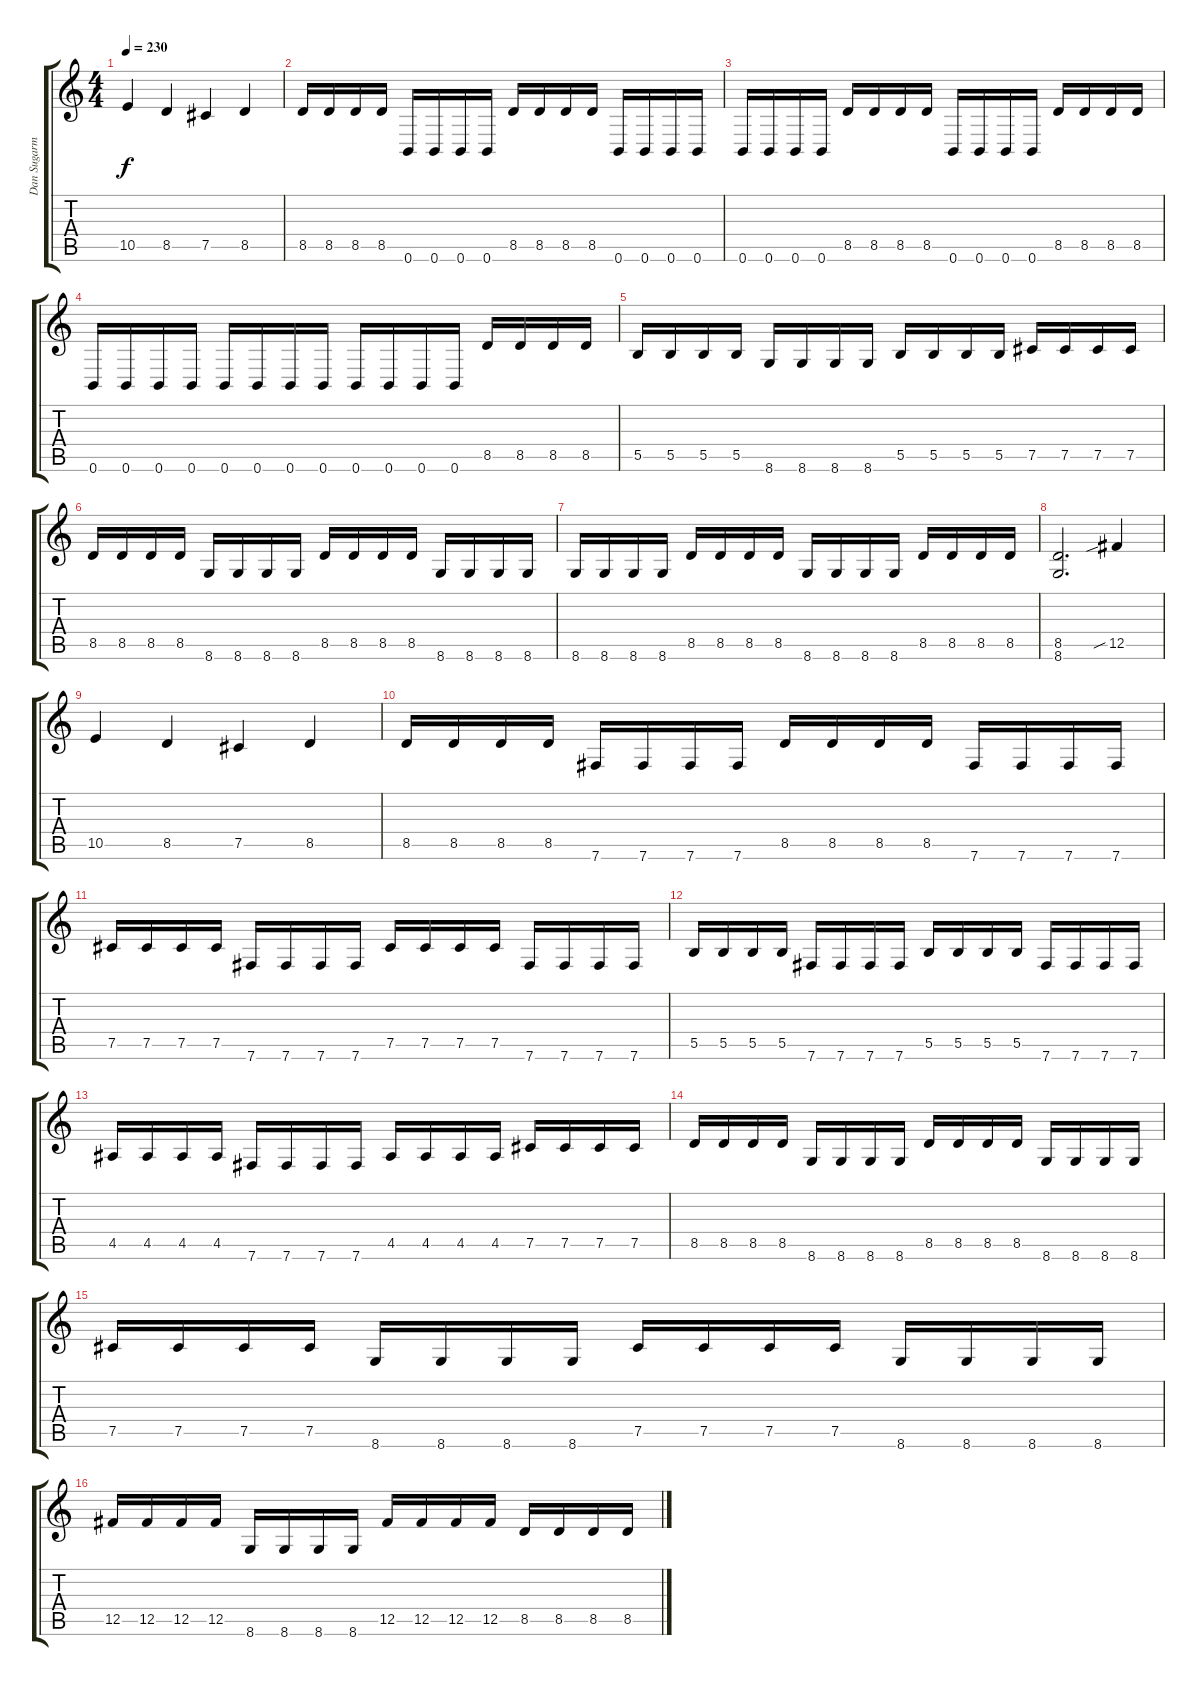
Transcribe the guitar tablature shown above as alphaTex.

\track ("Dan Sugarman" "Dan Sugarm") {instrument overdrivenguitar}
\staff {score tabs}
\tuning (Db4 Ab3 E3 B2 Gb2 B1) {hide}
\ts (4 4)
\tempo 230
\clef g2
\ks c
10.5.4{dy f} 8.5.4 7.5.4 8.5.4 |
8.5.16 8.5.16 8.5.16 8.5.16 0.6.16 0.6.16 0.6.16 0.6.16 8.5.16 8.5.16 8.5.16 8.5.16 0.6.16 0.6.16 0.6.16 0.6.16 |
0.6.16 0.6.16 0.6.16 0.6.16 8.5.16 8.5.16 8.5.16 8.5.16 0.6.16 0.6.16 0.6.16 0.6.16 8.5.16 8.5.16 8.5.16 8.5.16 |
0.6.16 0.6.16 0.6.16 0.6.16 0.6.16 0.6.16 0.6.16 0.6.16 0.6.16 0.6.16 0.6.16 0.6.16 8.5.16 8.5.16 8.5.16 8.5.16 |
5.5.16 5.5.16 5.5.16 5.5.16 8.6.16 8.6.16 8.6.16 8.6.16 5.5.16 5.5.16 5.5.16 5.5.16 7.5.16 7.5.16 7.5.16 7.5.16 |
8.5.16 8.5.16 8.5.16 8.5.16 8.6.16 8.6.16 8.6.16 8.6.16 8.5.16 8.5.16 8.5.16 8.5.16 8.6.16 8.6.16 8.6.16 8.6.16 |
8.6.16 8.6.16 8.6.16 8.6.16 8.5.16 8.5.16 8.5.16 8.5.16 8.6.16 8.6.16 8.6.16 8.6.16 8.5.16 8.5.16 8.5.16 8.5.16 |
(8.5 8.6).2{d} 12.5{sib}.4 |
10.5.4 8.5.4 7.5.4 8.5.4 |
8.5.16 8.5.16 8.5.16 8.5.16 7.6.16 7.6.16 7.6.16 7.6.16 8.5.16 8.5.16 8.5.16 8.5.16 7.6.16 7.6.16 7.6.16 7.6.16 |
7.5.16 7.5.16 7.5.16 7.5.16 7.6.16 7.6.16 7.6.16 7.6.16 7.5.16 7.5.16 7.5.16 7.5.16 7.6.16 7.6.16 7.6.16 7.6.16 |
5.5.16 5.5.16 5.5.16 5.5.16 7.6.16 7.6.16 7.6.16 7.6.16 5.5.16 5.5.16 5.5.16 5.5.16 7.6.16 7.6.16 7.6.16 7.6.16 |
4.5.16 4.5.16 4.5.16 4.5.16 7.6.16 7.6.16 7.6.16 7.6.16 4.5.16 4.5.16 4.5.16 4.5.16 7.5.16 7.5.16 7.5.16 7.5.16 |
8.5.16 8.5.16 8.5.16 8.5.16 8.6.16 8.6.16 8.6.16 8.6.16 8.5.16 8.5.16 8.5.16 8.5.16 8.6.16 8.6.16 8.6.16 8.6.16 |
7.5.16 7.5.16 7.5.16 7.5.16 8.6.16 8.6.16 8.6.16 8.6.16 7.5.16 7.5.16 7.5.16 7.5.16 8.6.16 8.6.16 8.6.16 8.6.16 |
12.5.16 12.5.16 12.5.16 12.5.16 8.6.16 8.6.16 8.6.16 8.6.16 12.5.16 12.5.16 12.5.16 12.5.16 8.5.16 8.5.16 8.5.16 8.5.16
